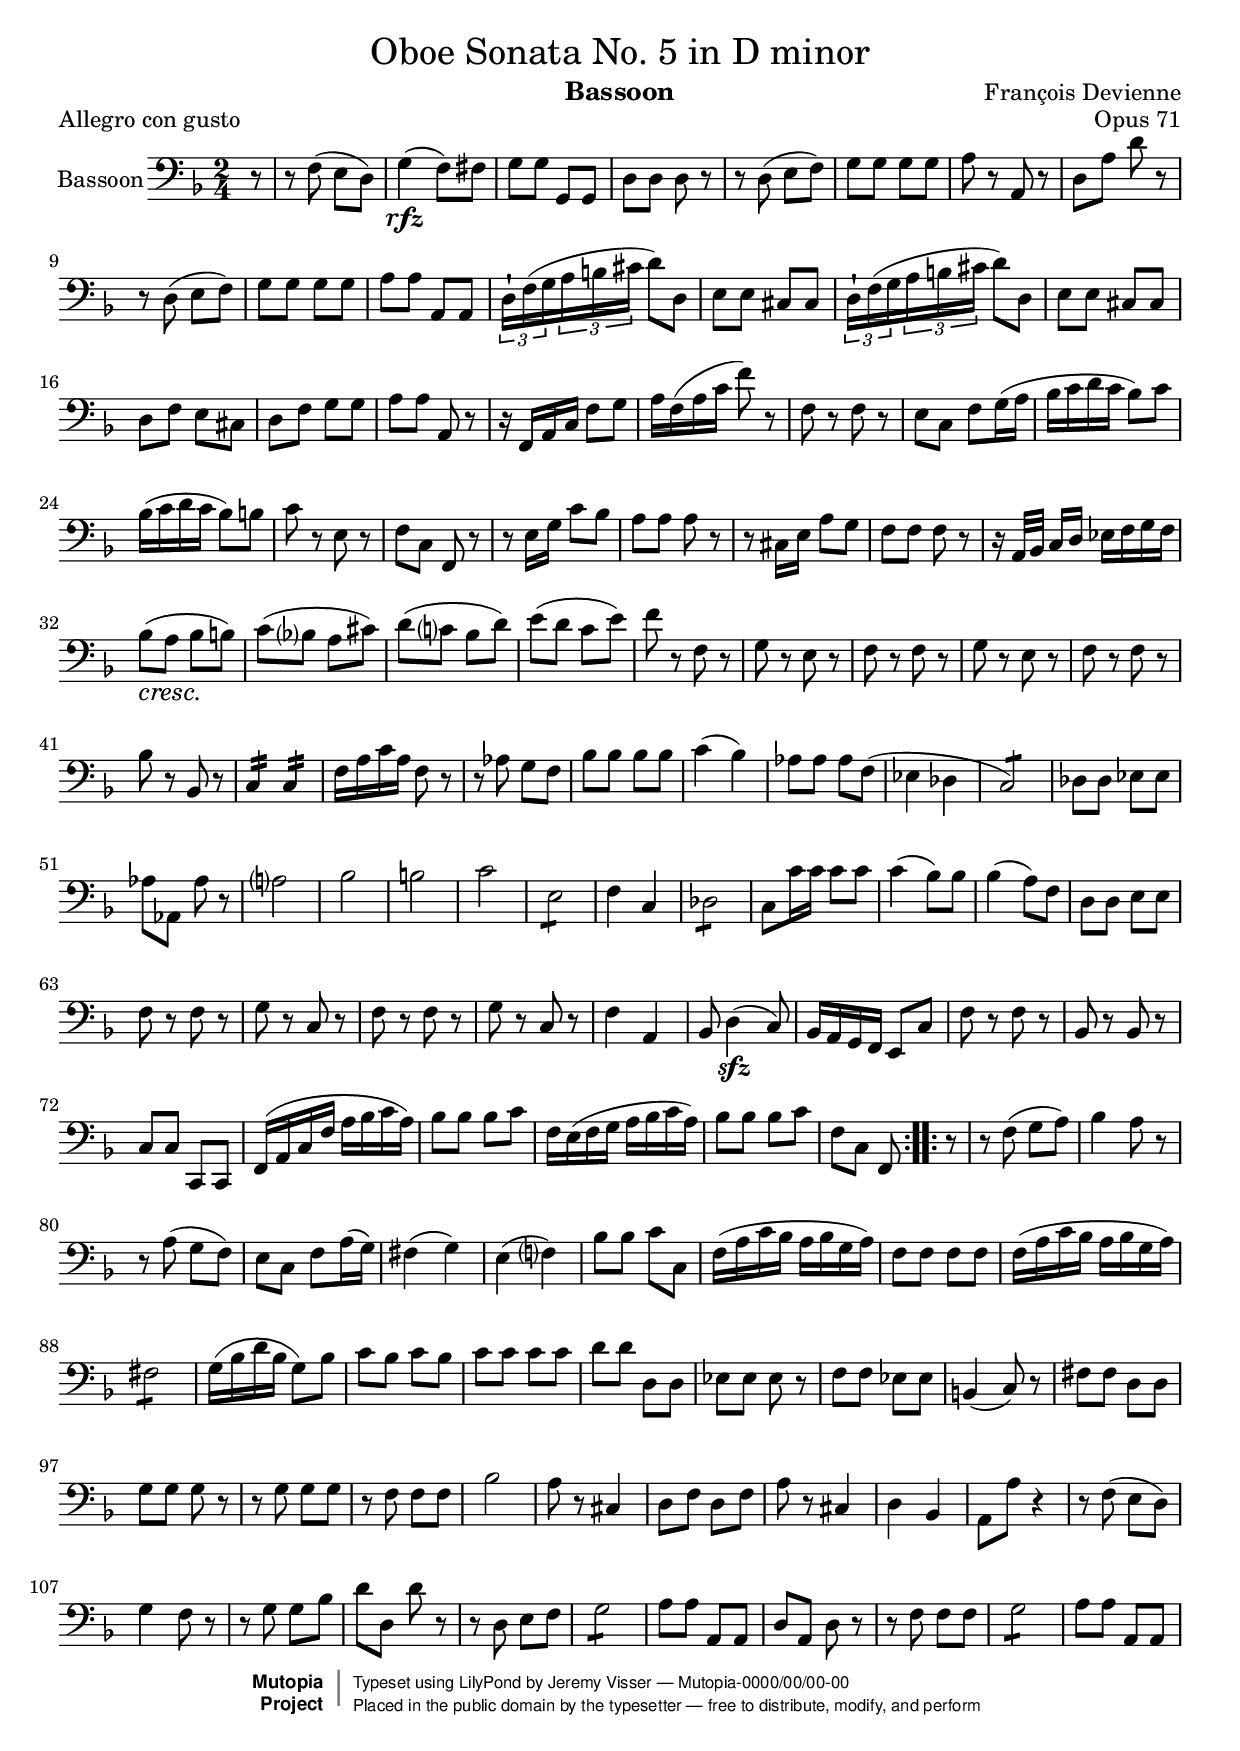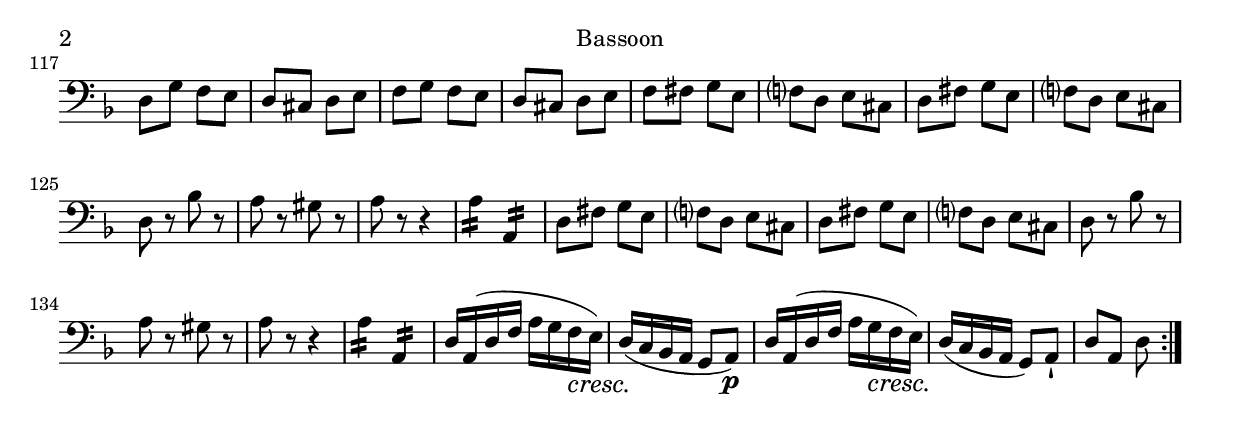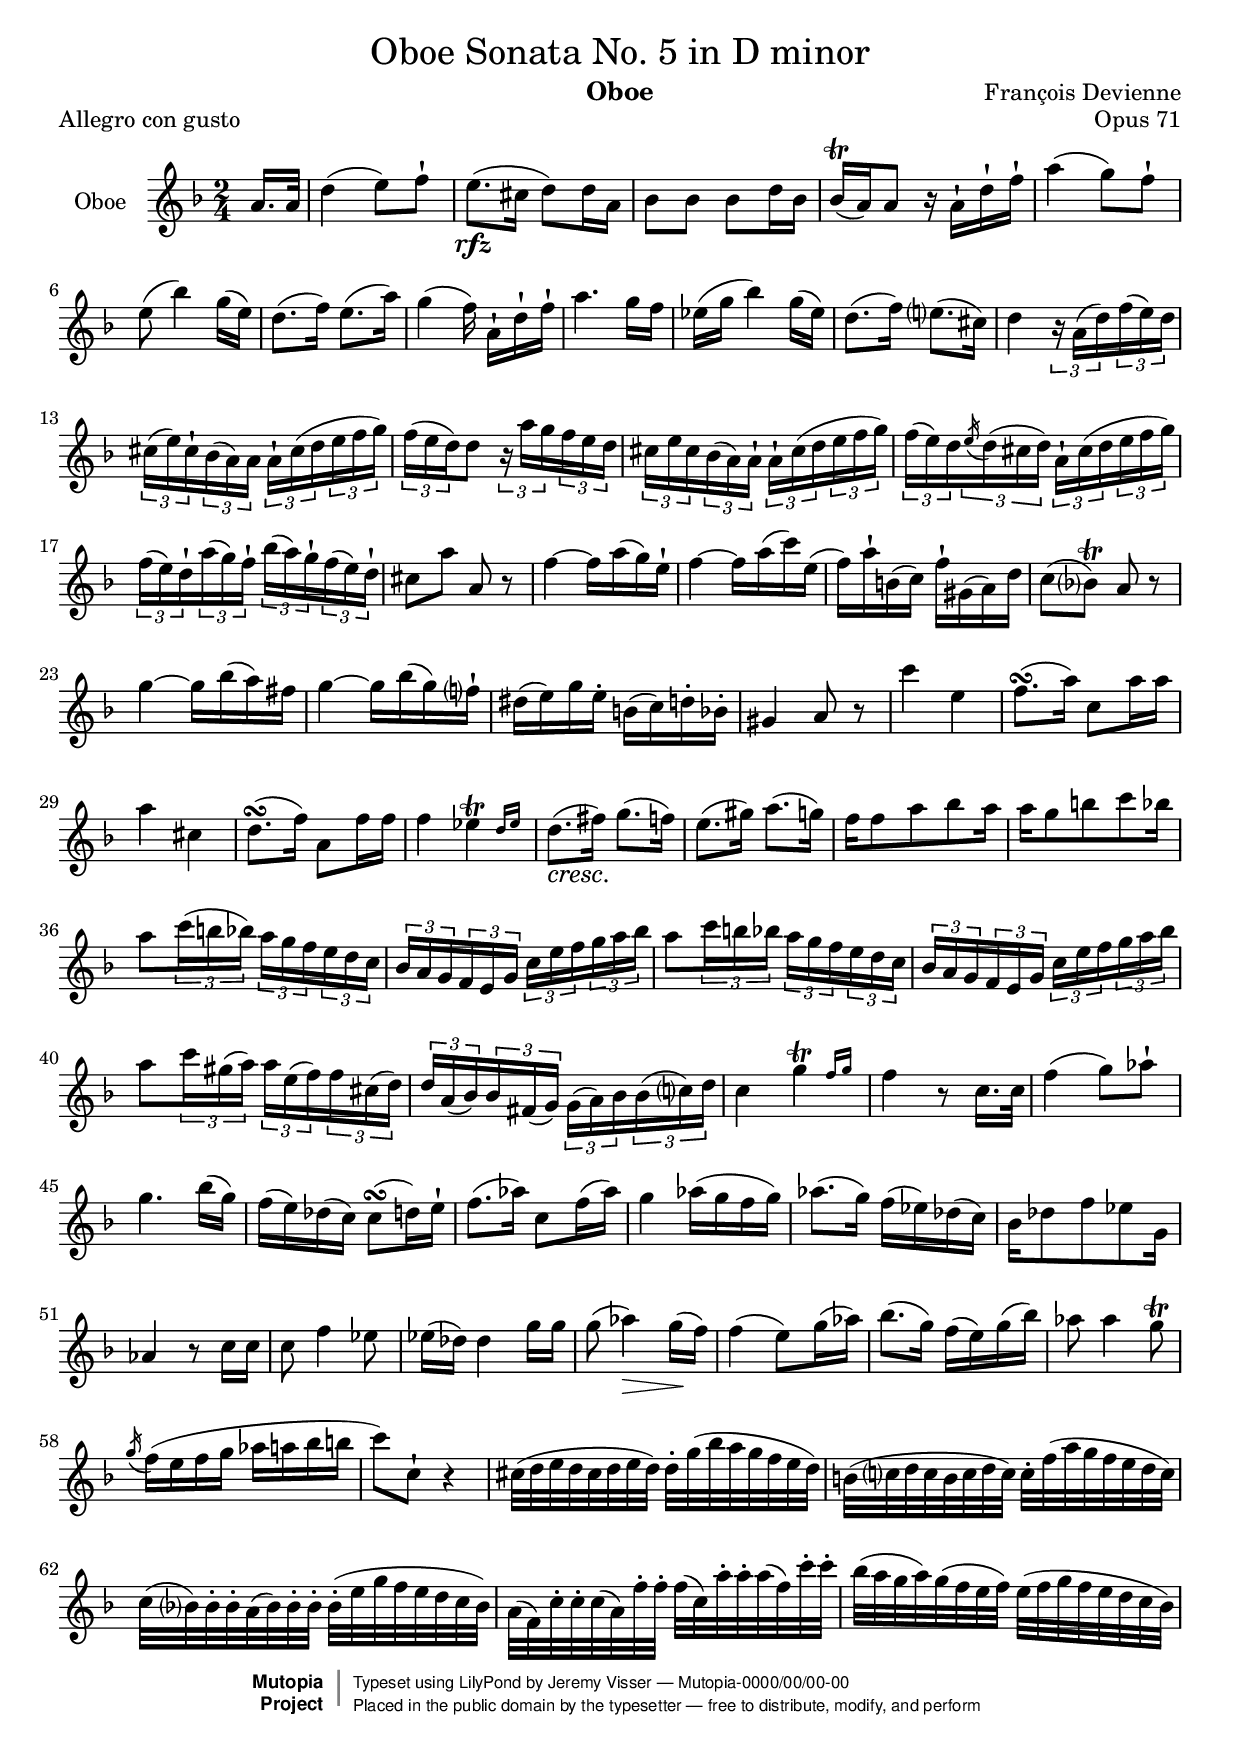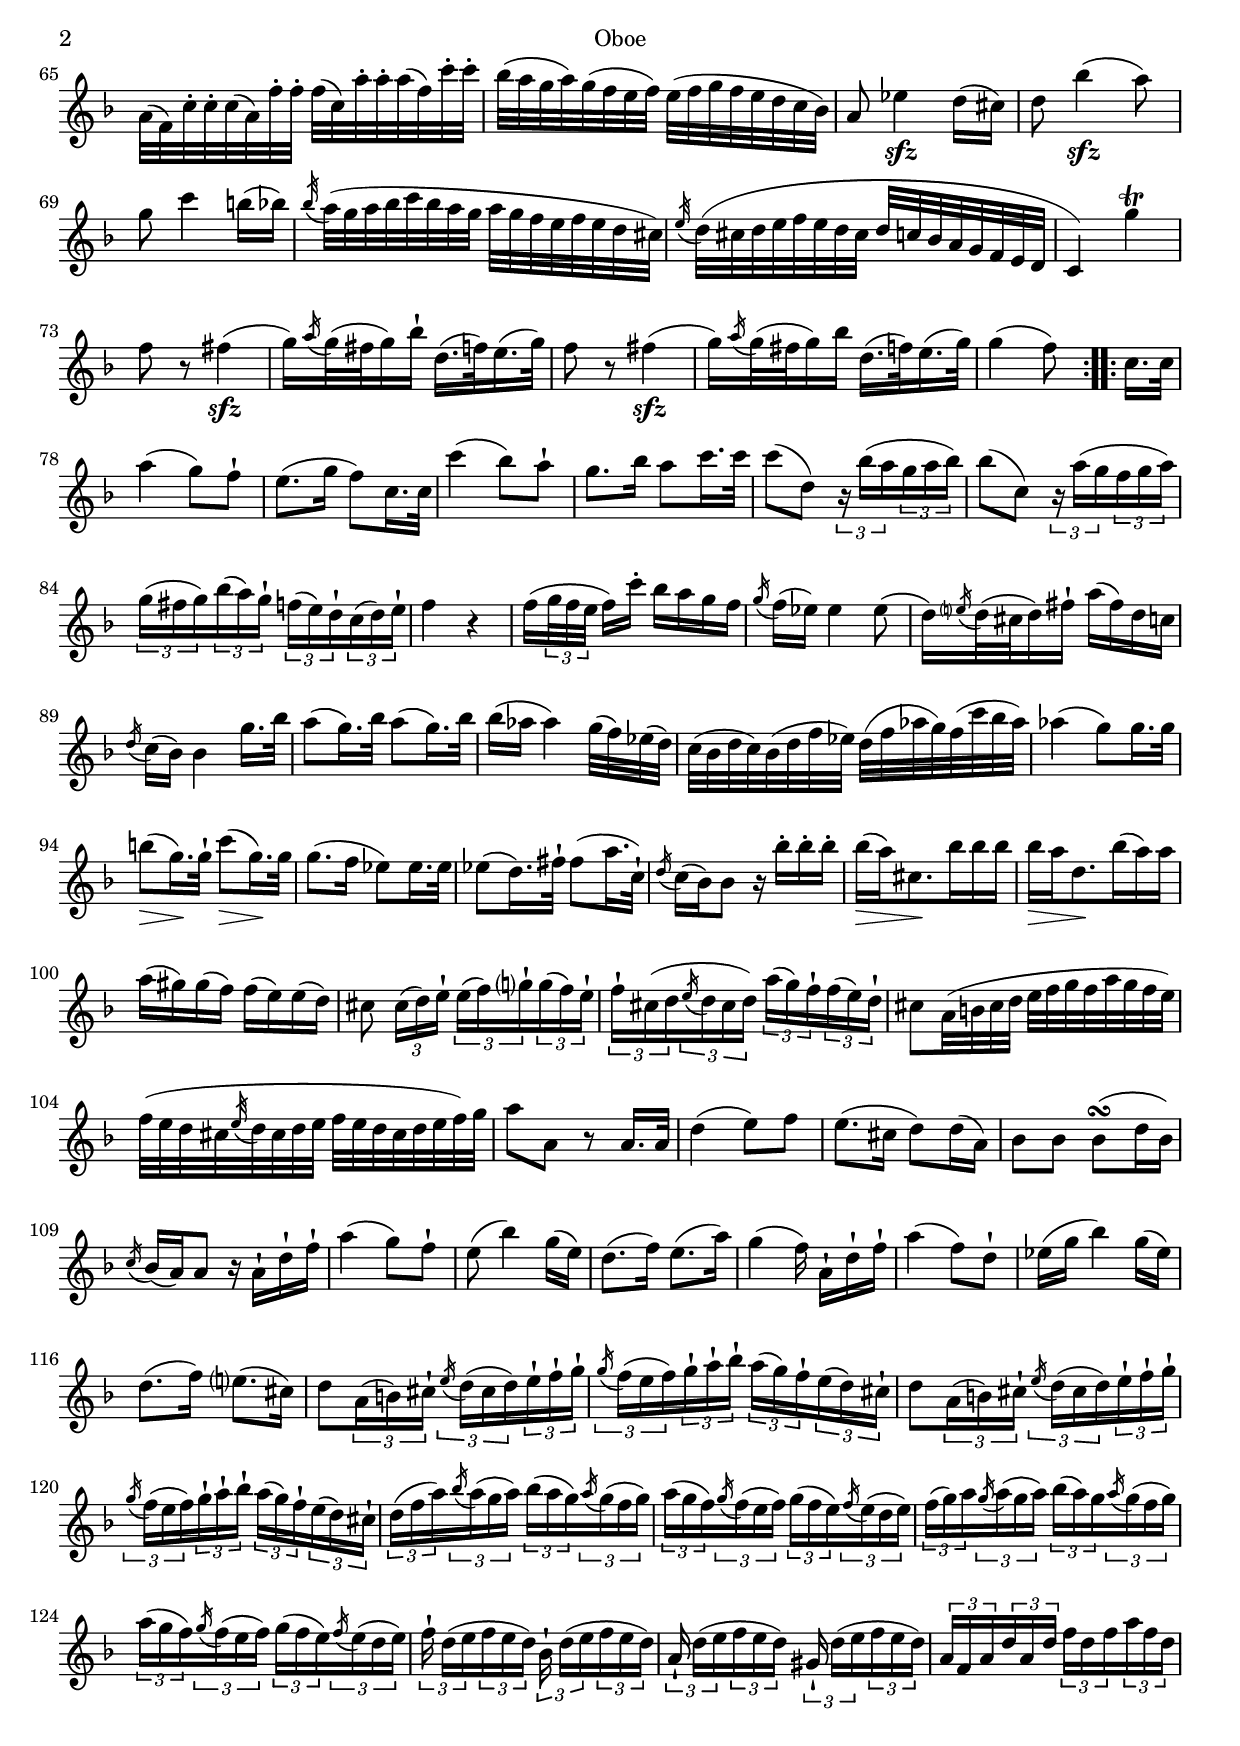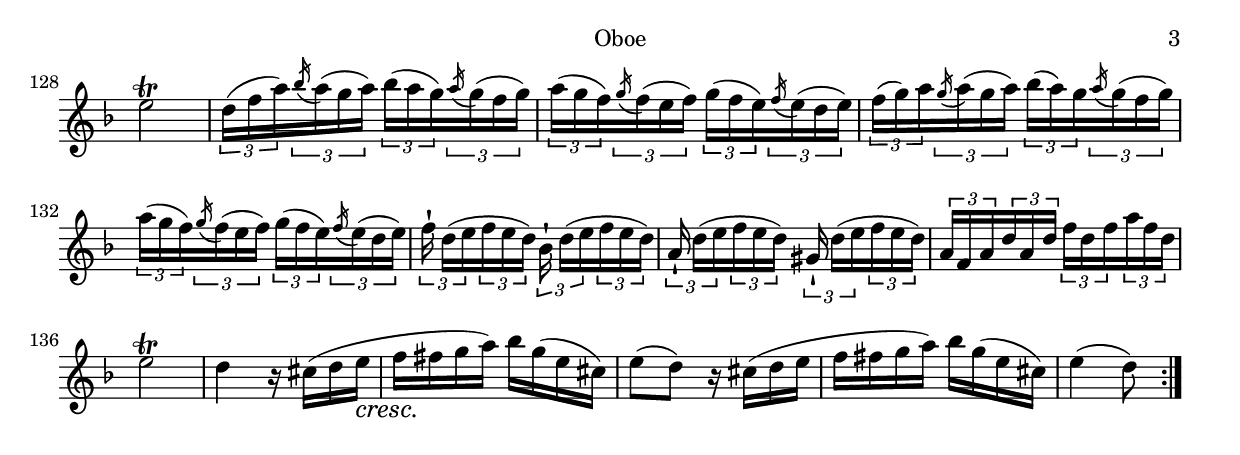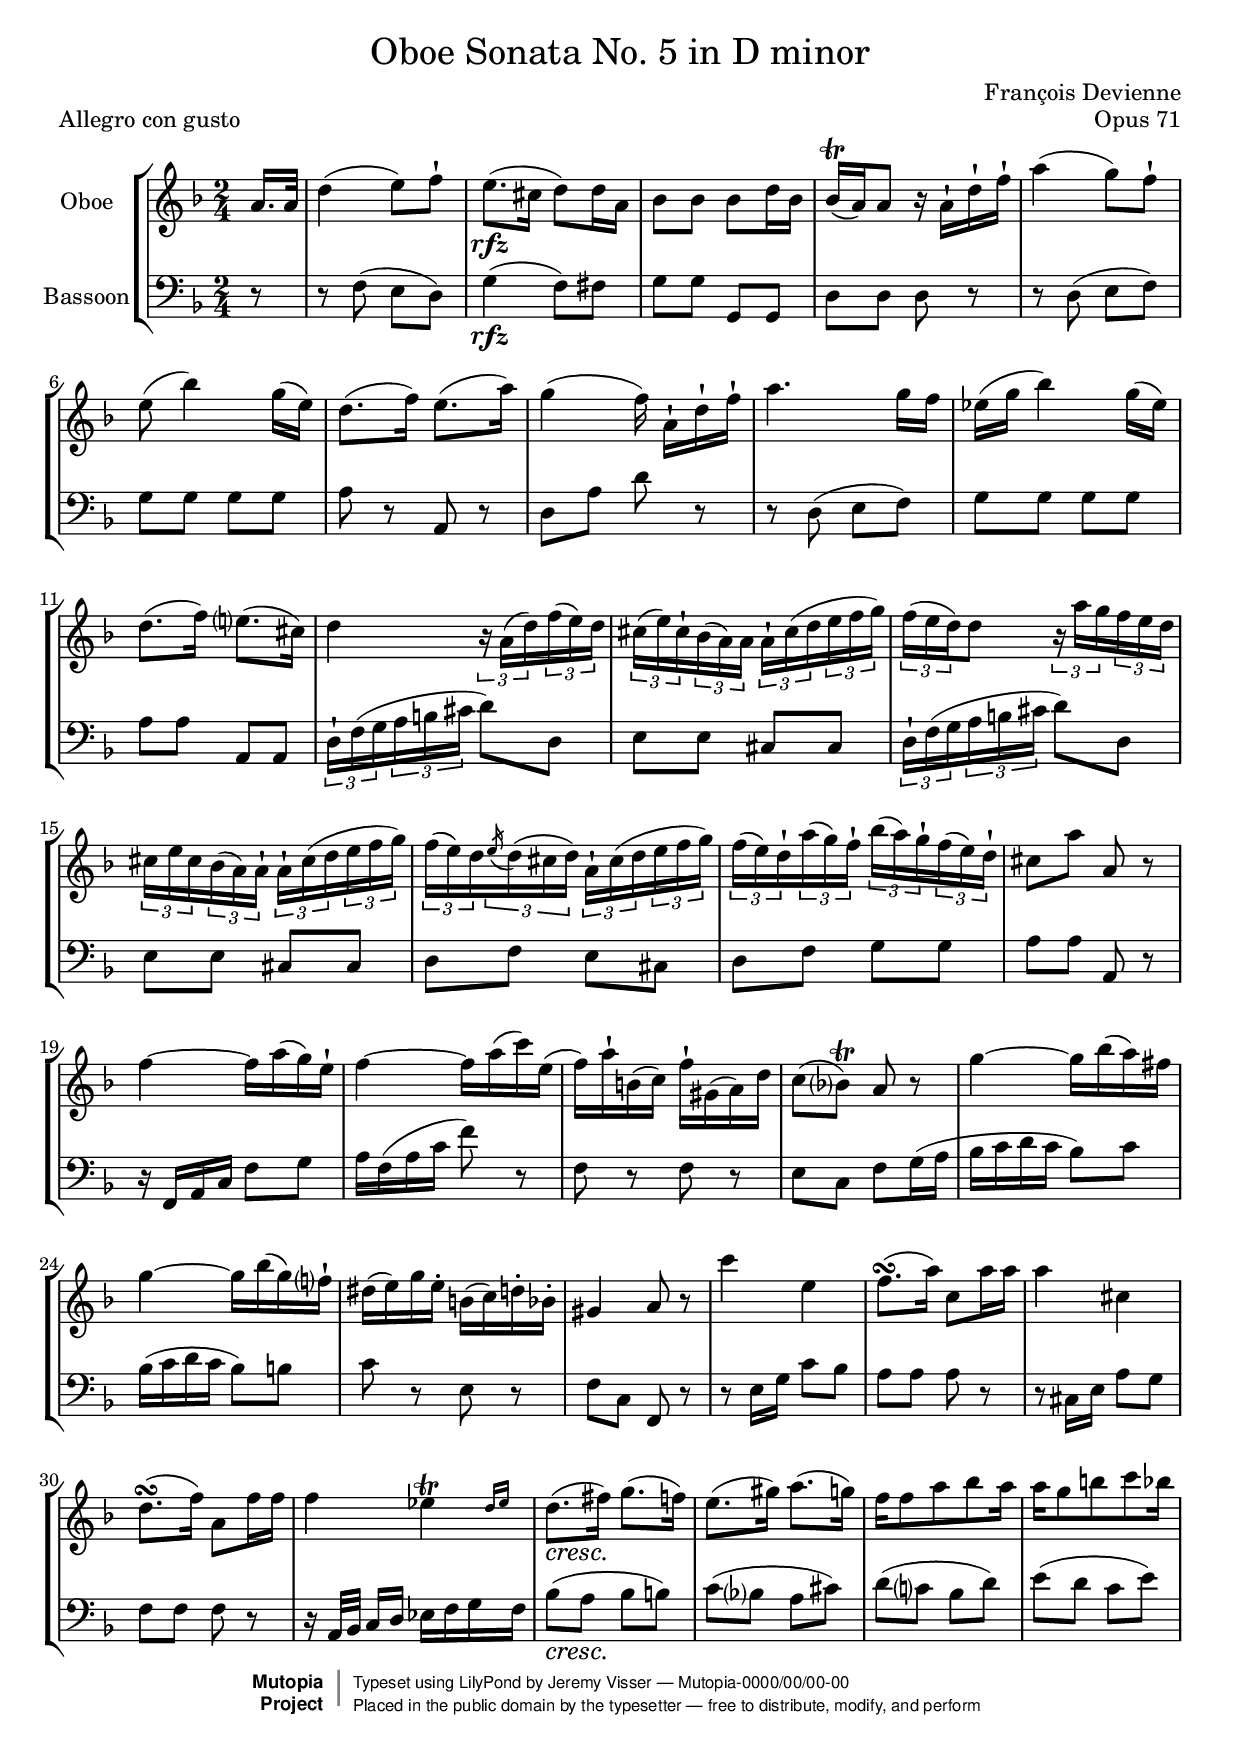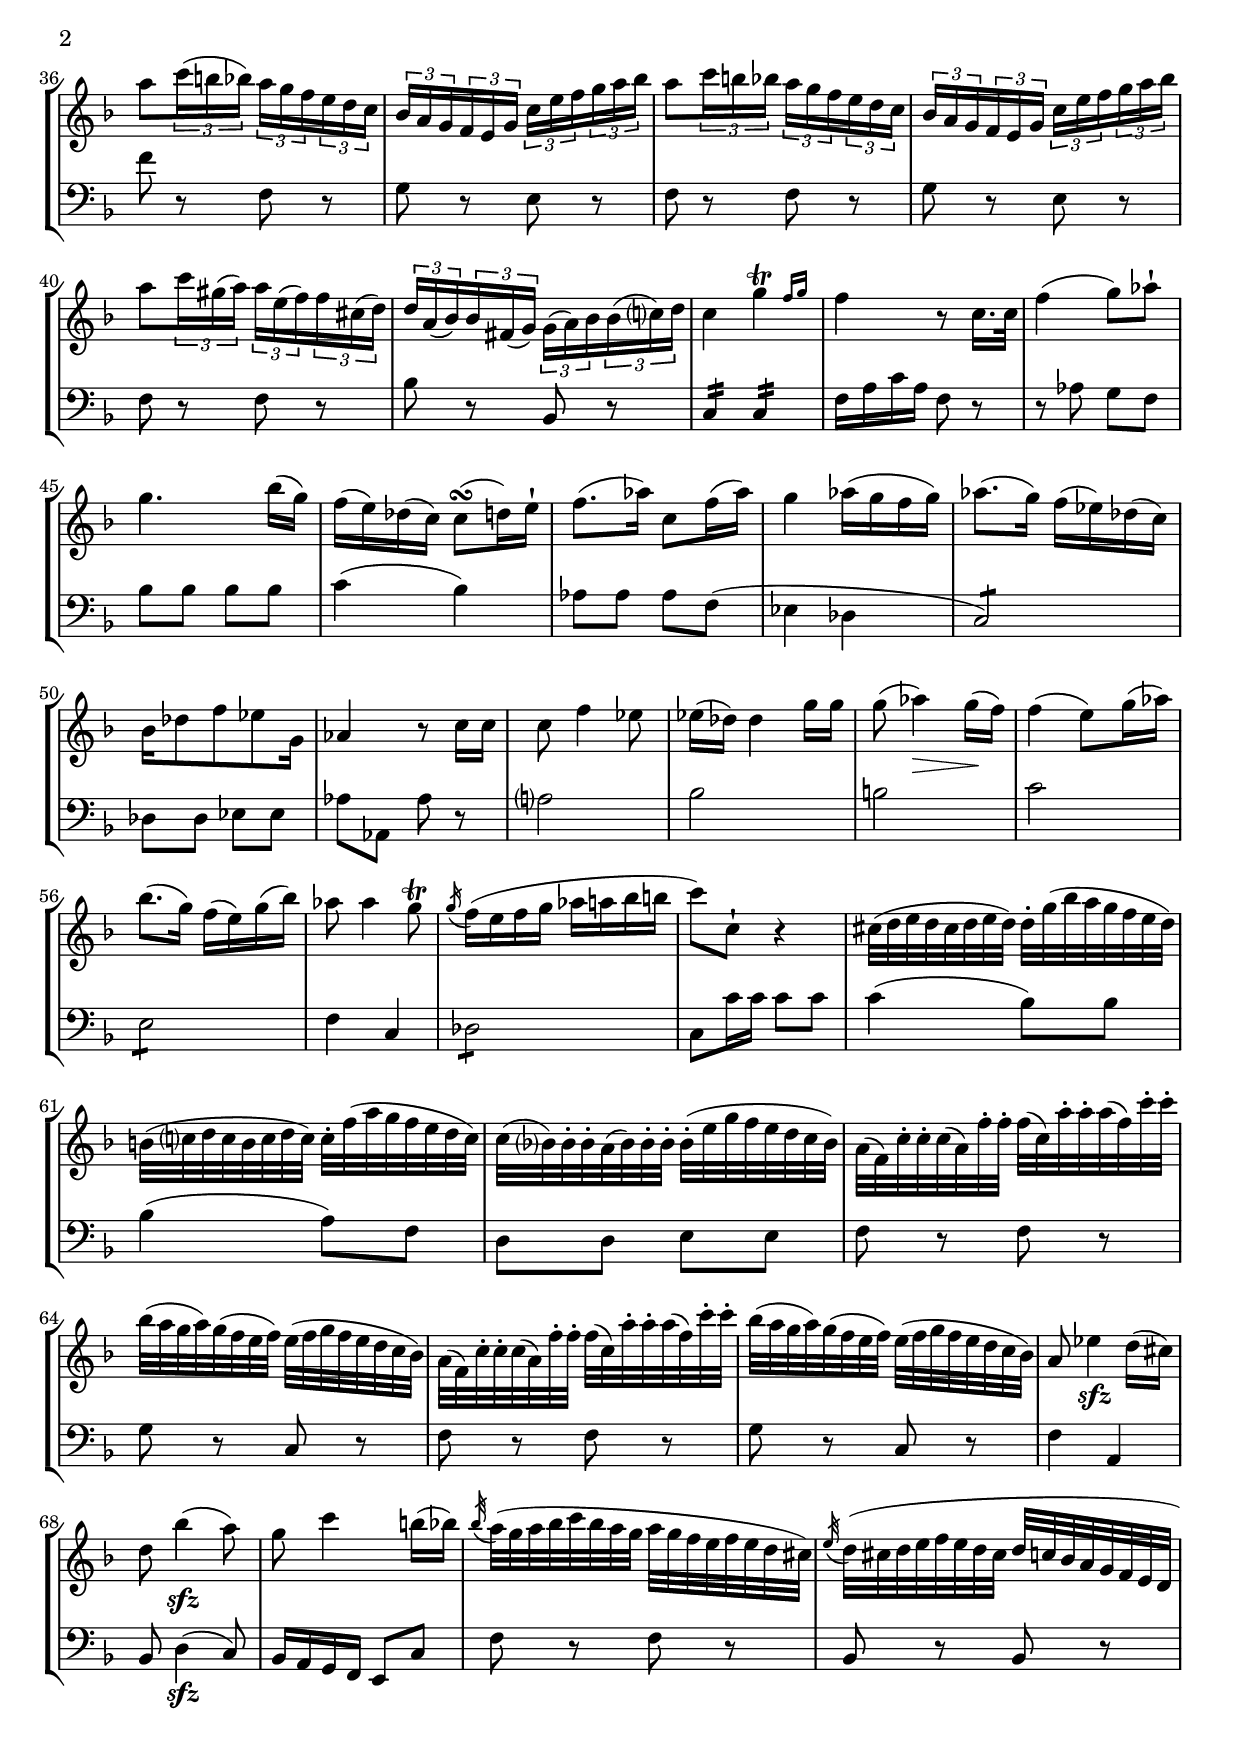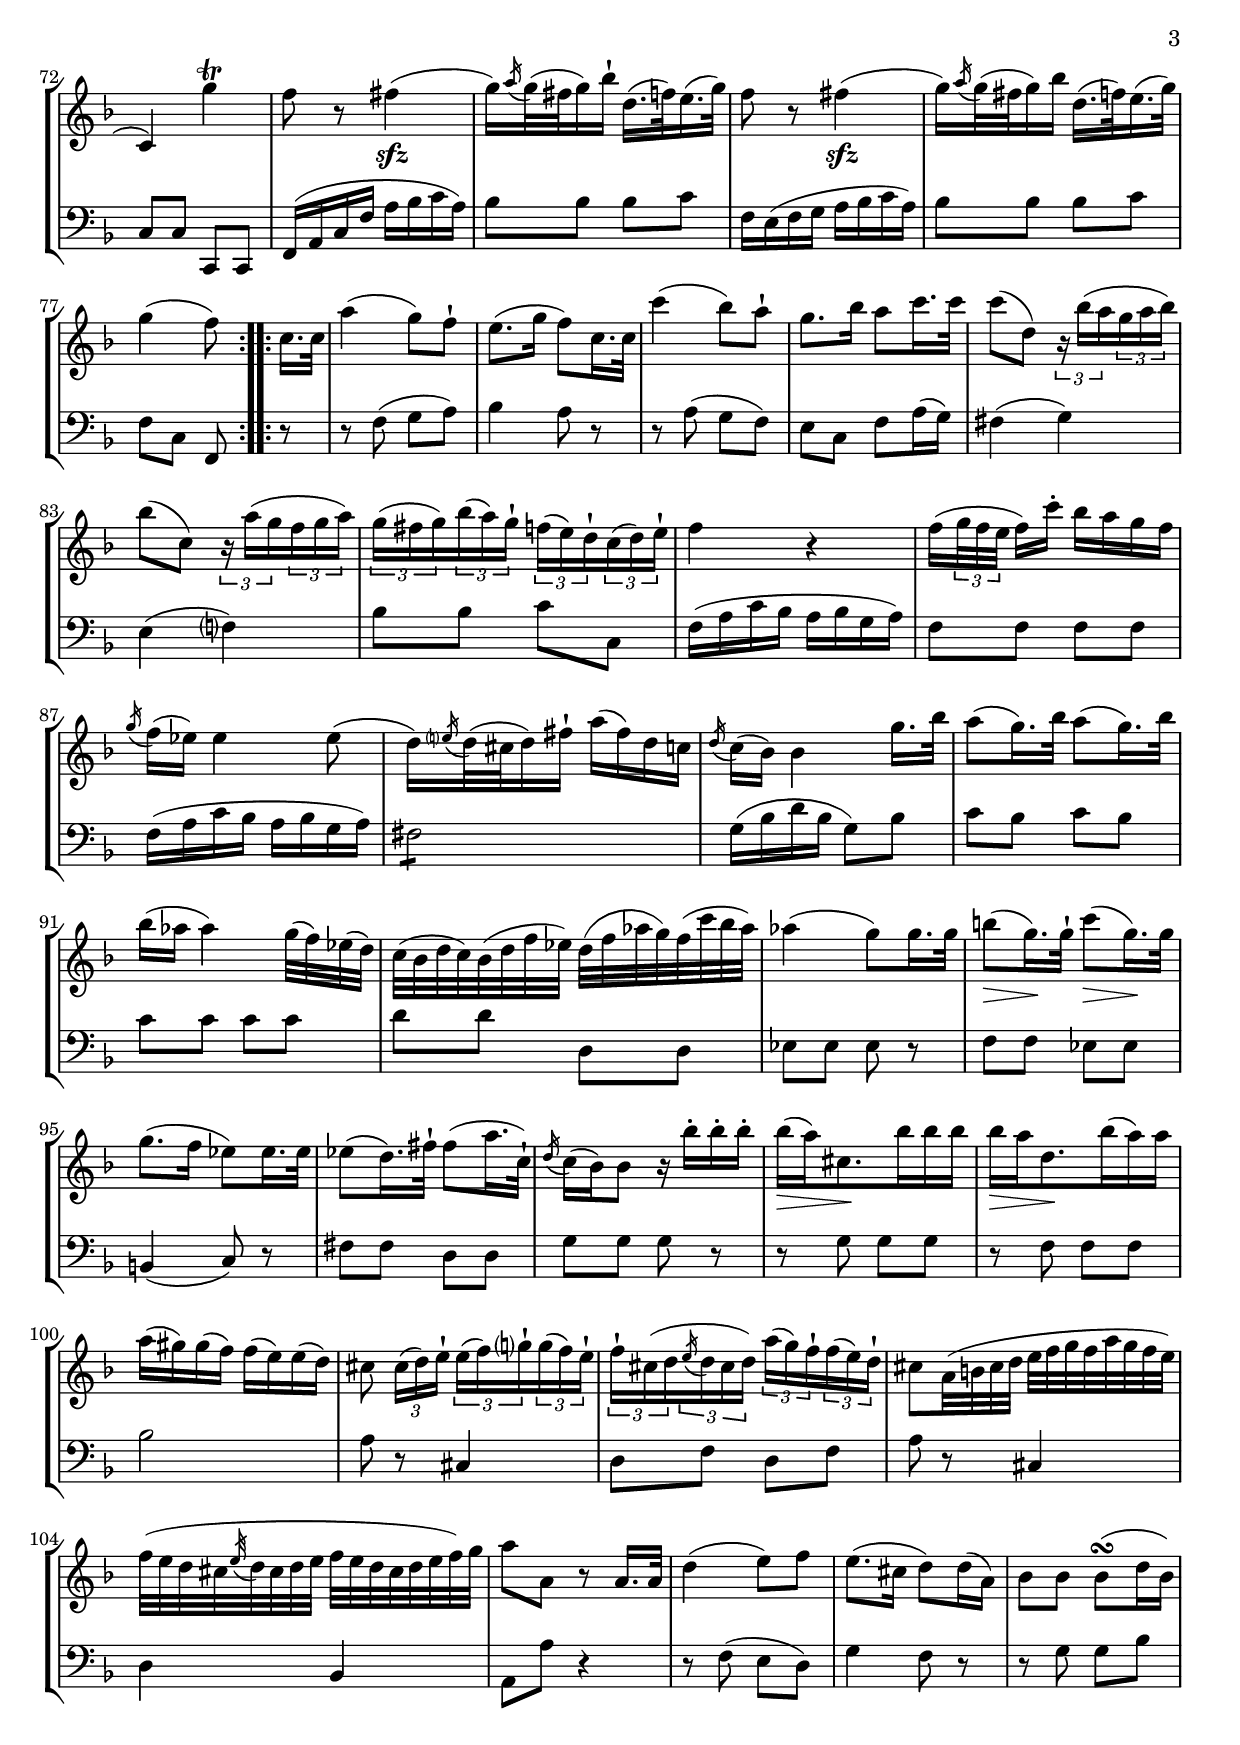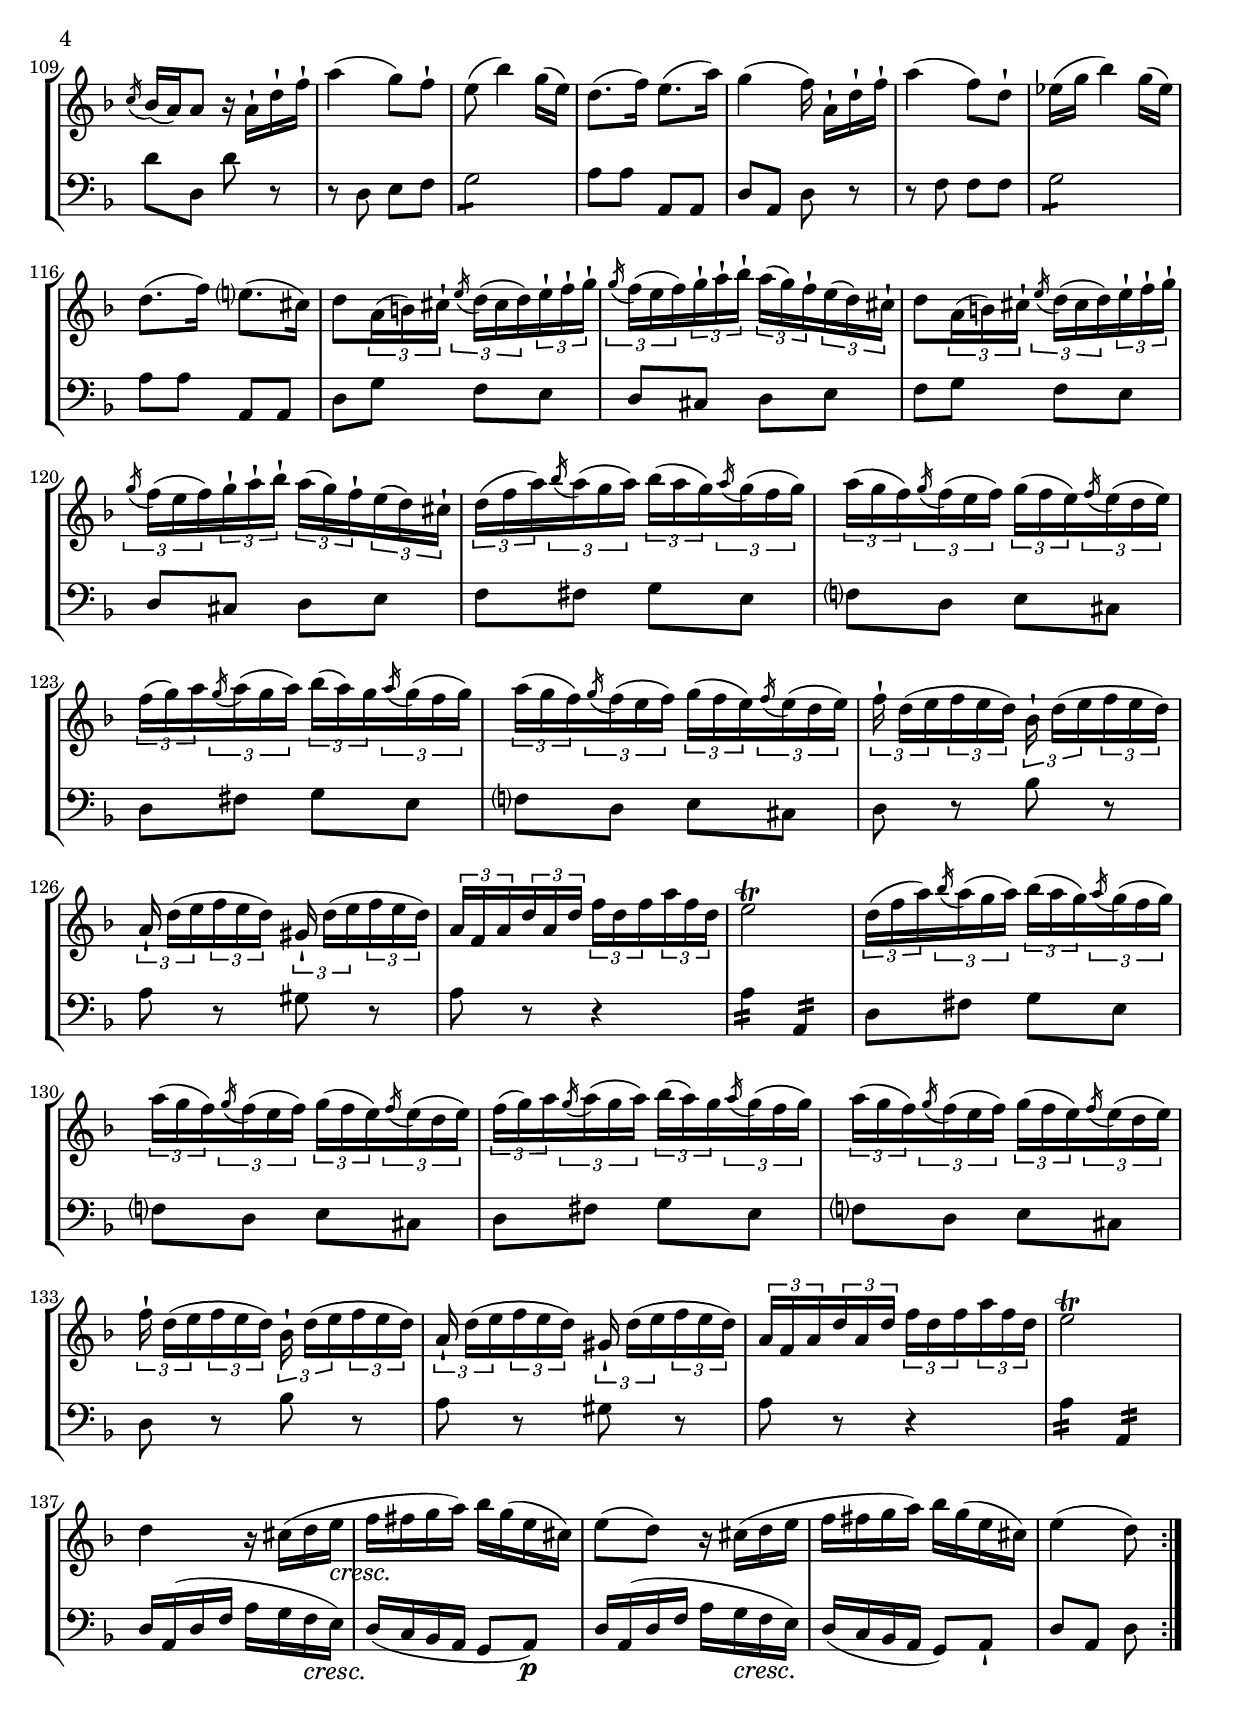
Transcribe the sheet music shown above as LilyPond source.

\version "2.18.2"
\language "nederlands"

\header {
  title = \markup \normal-text "Oboe Sonata No. 5 in D minor"
  opus = "Opus 71"
  composer = "François Devienne"
  piece = "Allegro con gusto"

  date = "1798"
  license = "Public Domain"
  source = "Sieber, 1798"

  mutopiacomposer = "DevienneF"
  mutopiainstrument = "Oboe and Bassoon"
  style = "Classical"

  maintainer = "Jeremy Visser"
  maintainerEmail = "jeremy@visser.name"

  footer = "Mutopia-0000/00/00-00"

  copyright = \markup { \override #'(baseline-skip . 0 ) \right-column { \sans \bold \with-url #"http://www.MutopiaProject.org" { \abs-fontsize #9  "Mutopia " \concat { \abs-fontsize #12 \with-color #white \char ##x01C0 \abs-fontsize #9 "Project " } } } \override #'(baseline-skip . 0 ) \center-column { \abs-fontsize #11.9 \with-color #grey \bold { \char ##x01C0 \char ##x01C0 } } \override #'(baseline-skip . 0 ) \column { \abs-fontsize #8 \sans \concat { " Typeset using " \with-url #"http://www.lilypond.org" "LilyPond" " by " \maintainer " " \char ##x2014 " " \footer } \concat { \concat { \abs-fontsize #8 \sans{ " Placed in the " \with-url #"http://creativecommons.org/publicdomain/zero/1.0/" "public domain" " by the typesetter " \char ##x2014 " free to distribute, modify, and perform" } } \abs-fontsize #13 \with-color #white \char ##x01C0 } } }
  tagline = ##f
}

global = {
  \time 2/4
  \key d \minor
  #(set-accidental-style 'modern-cautionary)

  % Global anacrusis
  \partial 8
}

oboe = \relative c'' {
  \global

  a16. a32
  | d4( e8) f-!
  | e8.(\rfz cis16 d8) d16 a
  | bes8 bes bes d16 bes

  \barNumberCheck #4
  | bes16\trill( a) a8 r16 a-! d-! f-!
  | a4( g8) f-!
  | e( bes'4) g16( e)
  | d8.( f16) e8.( a16)

  \barNumberCheck #8
  | g4( f16\noBeam) a,-! d-! f-!
  | a4. g16 f
  | es16( g bes4) g16( es)
  | d8.( f16) e8.( cis16)

  \barNumberCheck #12
  | d4
    \tuplet 3/2 8 {
      r16 a( d)
      f( e) d
  |   cis( e) cis-!
      bes( a) a
      a-! cis( d
      e f g)
  |   f( e d)
    }
    d8
    \tuplet 3/2 8 {
      r16 a' g
      f e d
  |   cis e cis
      bes( a) a-!
      a-! cis( d
      e f g)
    }

  \barNumberCheck #16
  | \tuplet 3/2 8 {
      f( e) d
      \acciaccatura e d( cis d)
      a-! cis( d
      e f g)
  |   f( e) d-!
      a'( g) f-!
      bes( a) g-!
      f( e) d-!
    }
  | cis8 a' a, r
  | f'4~ f16 a( g) e-!

  \barNumberCheck #20
  | f4~ f16 a( c) e,(
  | f) a-! b,( c) f-! gis,( a) d
  | c8( bes\trill) a r
  | g'4~ g16 bes( a) fis

  \barNumberCheck #24
  | g4~ g16 bes( g) f-!
  | dis( e) g e-. b( c) d-. bes-.
  | gis4 a8 r
  | c'4 e,

  \barNumberCheck #28
  | f8.(\turn a16) c,8 a'16 a
  | a4 cis,
  | d8.(\turn f16) a,8 f'16 f
  | f4 \afterGrace es\trill { d16 es }

  \barNumberCheck #32
  | d8.(\cresc fis16)\! g8.( f16)
  | e8.( gis16) a8.( g16)
  | f16 f8 a bes a16
  | a16 g8 b c bes16

  \barNumberCheck #36
  | a8 \tuplet 3/2 8 {
      c16( b bes) a g f e d c
  |   bes a g f e g c e f g a bes
    }
  | a8 \tuplet 3/2 8 {
      c16 b bes a g f e d c
  |   bes a g f e g c e f g a bes
    }

  \barNumberCheck #40
  | a8 \tuplet 3/2 8 {
      c16 gis( a) a e( f) f cis( d)
  |   d a( bes) bes fis( g) g( a) bes bes( c) d
    }
  | c4 \afterGrace g'\trill { f16 g }
  | f4 r8 c16. c32

  \barNumberCheck #44
  | f4( g8) as-!
  | g4. bes16( g)
  | f( e) des( c) c8\turn( d16) e-!
  | f8.( as16) c,8 f16( as)

  \barNumberCheck #48
  | g4 as16( g f g)
  | as8.( g16) f( es) des( c)
  | bes des8 f es g,16
  | as4 r8 c16 c

  \barNumberCheck #52
  | c8 f4 es8
  | es16( des) des4 g16 g
  | g8( as4)\> g16(\! f)
  | f4( e8) g16( as)

  \barNumberCheck #56
  | bes8.( g16) f( e) g( bes)
  | as8 as4 g8\trill
  | \acciaccatura g16 f( e f g as a bes b
  | c8) c,-! r4

  \barNumberCheck #60
  | cis32( d e d cis d e d) d-. g( bes a g f e d)
  | b( c d c b c d c) c-. f( a g f e d c)
  | c( bes) bes-. bes-. a( bes) bes-. bes-. bes-. (e g f e d c bes)
  | a( f) c'-. c-. c( a) f'-. f-. f( c) a'-. a-. a( f) c'-. c-.

  \barNumberCheck #64
  | bes( a g a) g( f e f) e( f g f e d c bes)
  | a( f) c'-. c-. c( a) f'-. f-. f( c) a'-. a-. a( f) c'-. c-.
  | bes( a g a) g( f e f) e( f g f e d c bes)
  | a8 es'4\sfz d16( cis)

  \barNumberCheck #68
  | d8 bes'4(\sfz a8)
  | g c4 b16( bes)
  | \acciaccatura bes32 a( g a bes c bes a g a g f e f e d cis)
  | \acciaccatura e d( cis d e f e d cis d c bes a g f e d

  \barNumberCheck #72
  | c4) g''\trill
  | f8 r fis4(\sfz
  | g16) \acciaccatura a g32( fis g16) bes-! d,16.( f32) e16.( g32)
  | f8 r fis4(\sfz

  \barNumberCheck #76
  | g16) \acciaccatura a g32( fis g16) bes d,16.( f32) e16.( g32)
  | g4( f8)

  \bar ":..:"

  c16. c32
  | a'4( g8) f-!
  | e8.( g16 f8) c16. c32

  \barNumberCheck #80
  | c'4( bes8) a-!
  | g8. bes16 a8 c16. c32
  | c8( d,) \tuplet 3/2 8 { r16 bes'( a g a bes) }
  | bes8( c,) \tuplet 3/2 8 { r16 a'( g f g a)

  \barNumberCheck #84
  |   g( fis g) bes( a) g-! f( e) d-! c( d) e-!
    }
  | f4 r
  | f16[( \tuplet 3/2 { g32 f e] } f16) c'-. bes a g f
  | \acciaccatura g16 f( es) es4 es8(

  \barNumberCheck #88
  | d16) \acciaccatura e d32( cis d16) fis-! a( fis) d c
  | \acciaccatura d c( bes) bes4 g'16. bes32
  | a8( g16.) bes32 a8( g16.) bes32
  | bes16( as as4) g32( f) es( d)

  \barNumberCheck #92
  | c( bes d c) bes( d f es) d( f as g) f( c' bes as)
  | as4( g8) g16. g32
  | b8(\> g16.)\! g32-! c8(\> g16.)\! g32
  | g8.( f16 es8) es16. es32

  \barNumberCheck #96
  | es8( d16.) fis32-! fis8( a16. c,32)-!
  | \acciaccatura d16 c( bes) bes8 r16 bes'-. bes-. bes-.
  | bes(\> a) cis,8.\! bes'16 bes bes
  | bes\> a d,8.\! bes'16( a) a

  \barNumberCheck #100
  | a( gis) gis( f) f( e) e( d)
  | cis8\noBeam \tuplet 3/2 8 { cis16( d) e-! e( f) g-! g( f) e-!
  |   f-! cis( d \acciaccatura e d cis d) a'( g) f-! f( e) d-!
    }
  | cis8 a32( b cis d e f g f a g f e)

  \barNumberCheck #104
  | f ( e d cis \acciaccatura e d cis d e f e d cis d e f) g
  | a8 a, r a16. a32
  | d4( e8) f
  | e8.( cis16 d8) d16( a)

  \barNumberCheck #108
  | bes8 bes bes\turn( d16 bes)
  | \acciaccatura c bes( a) a8 r16 a-! d-! f-!
  | a4( g8) f-!
  | e( bes'4) g16( e)

  \barNumberCheck #112
  | d8.( f16) e8.( a16)
  | g4( f16\noBeam) a,-! d-! f-!
  | a4( f8) d-!
  | es16( g bes4) g16( es)

  \barNumberCheck #116
  | d8.( f16) e8.( cis16)
  | d8 \tuplet 3/2 8 { a16( b) cis-!
      \acciaccatura e d( cis d) e-! f-! g-!
  |   \acciaccatura g f( e f) g-! a-! bes-! a( g) f-! e( d) cis-!
    }
  | d8 \tuplet 3/2 8 { a16( b) cis-!
      \acciaccatura e d( cis d) e-! f-! g-!

  \barNumberCheck #120
  |   \acciaccatura g f( e f) g-! a-! bes-! a( g) f-! e( d) cis-!
  |   d( f a) \acciaccatura bes a( g a) bes( a g)
        \acciaccatura a g( f g)
  |   a( g f) \acciaccatura g f( e f) g( f e) \acciaccatura f e( d e)
  |   f( g) a \acciaccatura g a( g a) bes( a) g
        \acciaccatura a g( f g)

  \barNumberCheck #124
  |   a( g f) \acciaccatura g f( e f) g( f e) \acciaccatura f e( d e)
    }
  | \tuplet 3/2 8 { f-!\noBeam d( e f e d) bes-!\noBeam d( e f e d)
  |   a-!\noBeam d( e f e d) gis,-!\noBeam d'( e f e d)
  |   a f a d a d f d f a f d
    }

  \barNumberCheck #128
  | e2\trill
  | \tuplet 3/2 8 { d16( f a) \acciaccatura bes a( g a) bes( a g)
        \acciaccatura a g( f g)
  |   a( g f) \acciaccatura g f( e f) g( f e) \acciaccatura f e( d e)
  |   f( g) a \acciaccatura g a( g a) bes( a) g
        \acciaccatura a g( f g)

  \barNumberCheck #132
  |   a( g f) \acciaccatura g f( e f) g( f e) \acciaccatura f e( d e)
    }
  | \tuplet 3/2 8 { f-!\noBeam d( e f e d) bes-!\noBeam d( e f e d)
  |   a-!\noBeam d( e f e d) gis,-!\noBeam d'( e f e d)
  |   a f a d a d f d f a f d
    }

  \barNumberCheck #136
  | e2\trill
  | d4 r16 cis( d e\cresc
  | f\! fis g a) bes g( e cis)
  | e8( d) r16 cis( d e

  \barNumberCheck #140
  | f fis g a) bes g( e cis)
  | e4( d8)

  \bar ":|."
}

bassoon = \relative c {
  \global

  r8
  | r8 f( e d)
  | g4(\rfz f8) fis
  | g g g, g

  \barNumberCheck #4
  | d'8 d d r
  | r d( e f)
  | g g g g
  | a r a, r

  \barNumberCheck #8
  | d a' d r
  | r d,( e f)
  | g g g g
  | a a a, a

  \barNumberCheck #12
  | \tuplet 3/2 8 {
      d16-! f( g
      a b cis
    }
    d8) d,
  | e e cis cis
  | \tuplet 3/2 8 {
      d16-! f( g
      a b cis
    }
    d8) d,
  | e e cis cis

  \barNumberCheck #16
  | d f e cis
  | d f g g
  | a a a, r
  | r16 f a c f8 g

  \barNumberCheck #20
  | a16 f( a c f8) r
  | f, r f r
  | e c f g16( a
  | bes c d c bes8) c

  \barNumberCheck #24
  | bes16( c d c bes8) b
  | c r e, r
  | f c f, r
  | r e'16 g c8 bes

  \barNumberCheck #28
  | a a a r
  | r cis,16 e a8 g
  | f f f r
  | r16 a,32[ bes] c16[ d] es f g f

  \barNumberCheck #32
  | bes8(\cresc a\! bes b)
  | c( bes a cis)
  | d( c bes d)
  | e( d c e)

  \barNumberCheck #36
  | f r f, r
  | g r e r
  | f r f r
  | g r e r

  \barNumberCheck #40
  | f r f r
  | bes r bes, r
  | c4:16 c:
  | f16 a c a f8 r

  \barNumberCheck #44
  | r as g f
  | bes bes bes bes
  | c4( bes)
  | as8 as as f(

  \barNumberCheck #48
  | es4 des
  | c2:8)
  | des8 des es es
  | as as, as' r

  \barNumberCheck #52
  | a2
  | bes
  | b
  | c

  \barNumberCheck #56
  | e,2:8
  | f4 c
  | des2:8
  | c8 c'16 c c8 c

  \barNumberCheck #60
  | c4( bes8) bes
  | bes4( a8) f
  | d d e e
  | f r f r

  \barNumberCheck #64
  | g r c, r
  | f r f r
  | g r c, r
  | f4 a,

  \barNumberCheck #68
  | bes8 d4(\sfz c8)
  | bes16 a g f e8 c'
  | f r f r
  | bes, r bes r

  \barNumberCheck #72
  | c c c, c
  | f16( a c f a bes c a)
  | bes8 bes bes c
  | f,16 e( f g a bes c a)

  \barNumberCheck #76
  | bes8 bes bes c
  | f, c f,

  \bar ":..:"

  r
  | r f'( g a)
  | bes4 a8 r

  \barNumberCheck #80
  | r a( g f)
  | e c f a16( g)
  | fis4( g)
  | e( f)

  \barNumberCheck #84
  | bes8 bes c c,
  | f16( a c bes a bes g a)
  | f8 f f f
  | f16( a c bes a bes g a)

  \barNumberCheck #88
  | fis2:8
  | g16( bes d bes g8) bes
  | c bes c bes
  | c c c c

  \barNumberCheck #92
  | d d d, d
  | es es es r
  | f f es es
  | b4( c8) r

  \barNumberCheck #96
  | fis fis d d
  | g g g r
  | r g g g
  | r f f f

  \barNumberCheck #100
  | bes2
  | a8 r cis,4
  | d8 f d f
  | a r cis,4

  \barNumberCheck #104
  | d bes
  | a8 a' r4
  | r8 f( e d)
  | g4 f8 r

  \barNumberCheck #108
  | r g g bes
  | d d, d' r
  | r d, e f
  | g2:8

  \barNumberCheck #112
  | a8 a a, a
  | d a d r
  | r f f f
  | g2:8

  \barNumberCheck #116
  | a8 a a, a
  | d g f e
  | d cis d e
  | f g f e

  \barNumberCheck #120
  | d cis d e
  | f fis g e
  | f d e cis
  | d fis g e

  \barNumberCheck #124
  | f d e cis
  | d r bes' r
  | a r gis r
  | a r r4

  \barNumberCheck #128
  | a4:16 a,4:16
  | d8 fis g e
  | f d e cis
  | d fis g e

  \barNumberCheck #132
  | f d e cis
  | d r bes' r
  | a r gis r
  | a r r4

  \barNumberCheck #136
  | a4:16 a,4:16
  | d16 a( d f a g f\cresc e)\!
  | d( c bes a g8 a)\p
  | d16 a( d f a g\cresc f\! e)

  \barNumberCheck #140
  | d( c bes a g8) a-!
  | d a d

  \bar ":|."
}

\book {
  \bookOutputName "Score"

  \score {
    \new StaffGroup <<
      \new Staff \with {
        %midiInstrument = "oboe"
        instrumentName = "Oboe"
      } <<
        \oboe
      >>
      \new Staff \with {
        %midiInstrument = "bassoon"
        instrumentName = "Bassoon"
      } <<
        \clef bass
        \bassoon
      >>
    >>
    \layout { }
    \midi {
      \context {
        \Voice
        \remove "Dynamic_performer"
      }
    }
  }
}

\book {
  \bookOutputName "Oboe"

  \header {
    instrument = "Oboe"
  }

  \score {
    \new Staff \with {
      %midiInstrument = "oboe"
      instrumentName = "Oboe"
    } <<
      \oboe
    >>
    \layout { }
  }
}

\book {
  \bookOutputName "Bassoon"

  \header {
    instrument = "Bassoon"
  }

  \score {
    \new Staff \with {
      %midiInstrument = "oboe"
      instrumentName = "Bassoon"
    } <<
      \clef bass
      \bassoon
    >>
    \layout { }
  }
}

